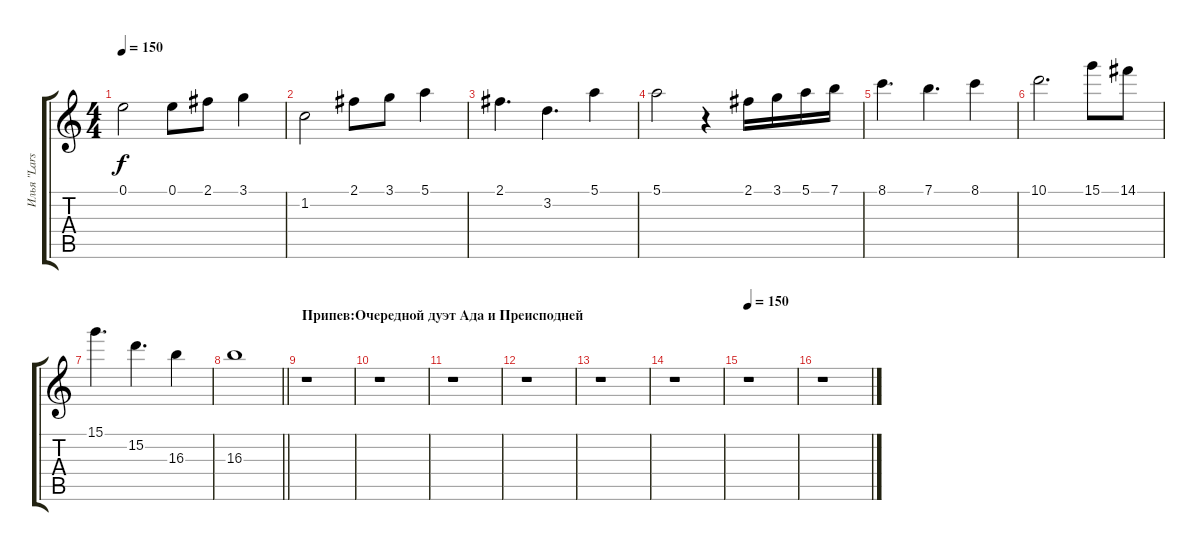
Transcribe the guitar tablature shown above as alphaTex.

\track ("Илья \"Lars\" Мамонтов" "Илья \"Lars") {instrument overdrivenguitar}
\staff {score tabs}
\tuning (E4 B3 G3 D3 A2 E2) {hide}
\ts (4 4)
\tempo 150
\clef g2
\ks c
0.1.2{dy f} 0.1.8 2.1.8 3.1.4 |
1.2.2 2.1.8 3.1.8 5.1.4 |
2.1.4{d} 3.2.4{d} 5.1.4 |
5.1.2 r.4 2.1.16 3.1.16 5.1.16 7.1.16 |
8.1.4{d} 7.1.4{d} 8.1.4 |
10.1.2{d} 15.1.8 14.1.8 |
15.1.4{d} 15.2.4{d} 16.3.4 |
\barLineRight lightlight
16.3.1 |
\section ("" "Припев:Очередной дуэт Ада и Преисподней")
r.1 |
r.1 |
r.1 |
r.1 |
r.1 |
r.1 |
\tempo 150
r.1 |
r.1
